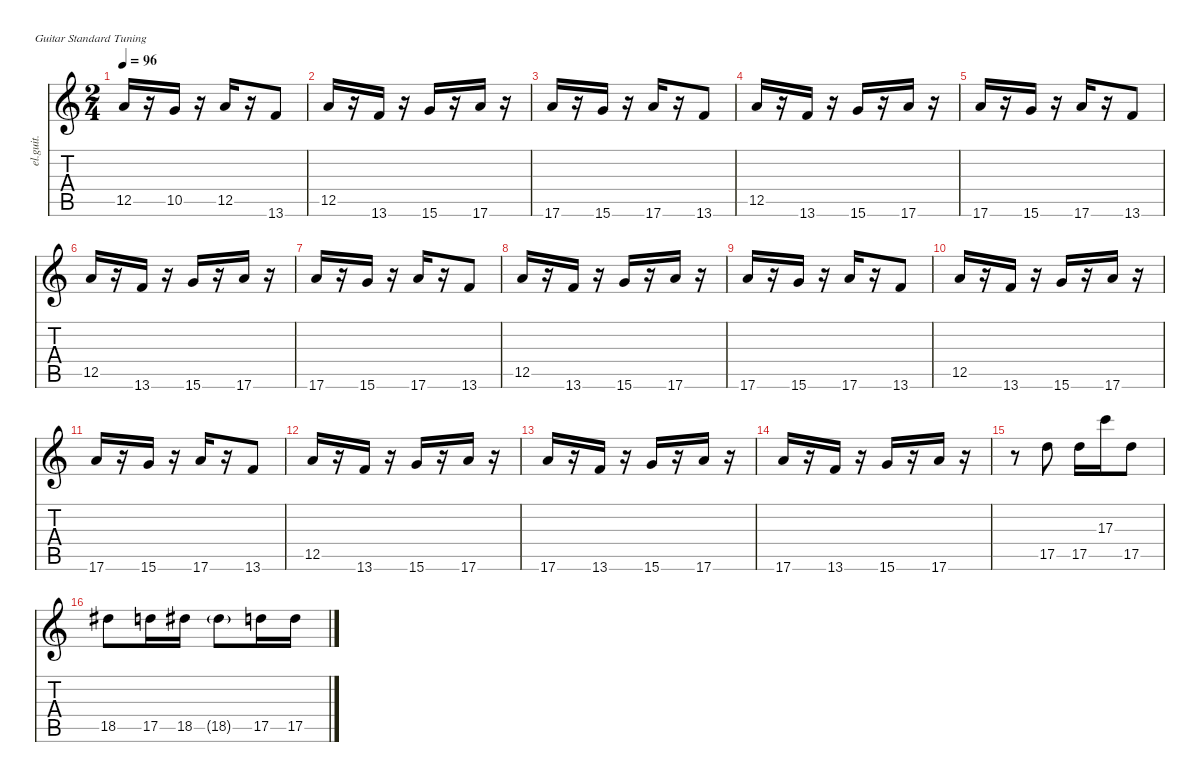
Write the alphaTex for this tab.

\defaultSystemsLayout 4
\hideDynamics
\bracketExtendMode nobrackets
\otherSystemsTrackNameOrientation horizontal
\track ("Guitar 2" "el.guit.") {instrument electricguitarclean}
\staff {score tabs}
\tuning (E4 B3 G3 D3 A2 E2)
\ts (2 4)
\tempo 96
\clef g2
\ks c
12.5.16{dy f} r.16 10.5.16 r.16 12.5.16 r.16 13.6.8 |
12.5.16 r.16 13.6.16 r.16 15.6.16 r.16 17.6.16 r.16 |
17.6.16 r.16 15.6.16 r.16 17.6.16 r.16 13.6.8 |
12.5.16 r.16 13.6.16 r.16 15.6.16 r.16 17.6.16 r.16 |
17.6.16 r.16 15.6.16 r.16 17.6.16 r.16 13.6.8 |
12.5.16 r.16 13.6.16 r.16 15.6.16 r.16 17.6.16 r.16 |
17.6.16 r.16 15.6.16 r.16 17.6.16 r.16 13.6.8 |
12.5.16 r.16 13.6.16 r.16 15.6.16 r.16 17.6.16 r.16 |
17.6.16 r.16 15.6.16 r.16 17.6.16 r.16 13.6.8 |
12.5.16 r.16 13.6.16 r.16 15.6.16 r.16 17.6.16 r.16 |
17.6.16 r.16 15.6.16 r.16 17.6.16 r.16 13.6.8 |
12.5.16 r.16 13.6.16 r.16 15.6.16 r.16 17.6.16 r.16 |
17.6.16 r.16 13.6.16 r.16 15.6.16 r.16 17.6.16 r.16 |
17.6.16 r.16 13.6.16 r.16 15.6.16 r.16 17.6.16 r.16 |
r.8 17.5.8 17.5.16 17.3.16 17.5.8 |
18.5{acc #}.8 17.5.16 18.5{acc #}.16 18.5{g acc #}.8{dy fff} 17.5.16{dy f} 17.5.16
